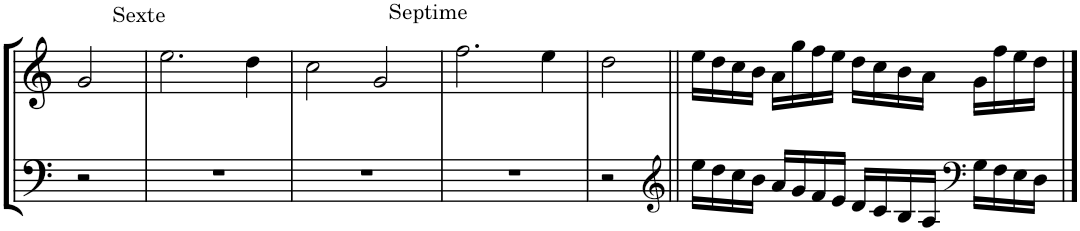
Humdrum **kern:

**kern	**kern
*part1	*part1
*staff2	*staff1
*I"Klavier	*
*I'Klav.	*
!!LO:PB:g=z
*clefF4	*clefG2
*k[]	*k[]
*M4/4	*M4/4
*met(c)	*met(c)
=27	=27
2r	2g/
=28	=28
!	!LO:TX:a:t=Sexte
1r	2.ee\
.	4dd\
=29	=29
1r	2cc\
.	2g/
=30	=30
!	!LO:TX:a:t=Septime
1r	2.ff\
.	4ee\
=31	=31
2r	2dd\
=32||	=32||
*clefG2	*
16ee\LL	16ee\LL
16dd\	16dd\
16cc\	16cc\
16b\JJ	16b\JJ
16a/LL	16a\LL
16g/	16gg\
16f/	16ff\
16e/JJ	16ee\JJ
16d/LL	16dd\LL
16c/	16cc\
16B/	16b\
16A/JJ	16a\JJ
*clefF4	*
16G\LL	16g\LL
16F\	16ff\
16E\	16ee\
16D\JJ	16dd\JJ
==	==
*-	*-
